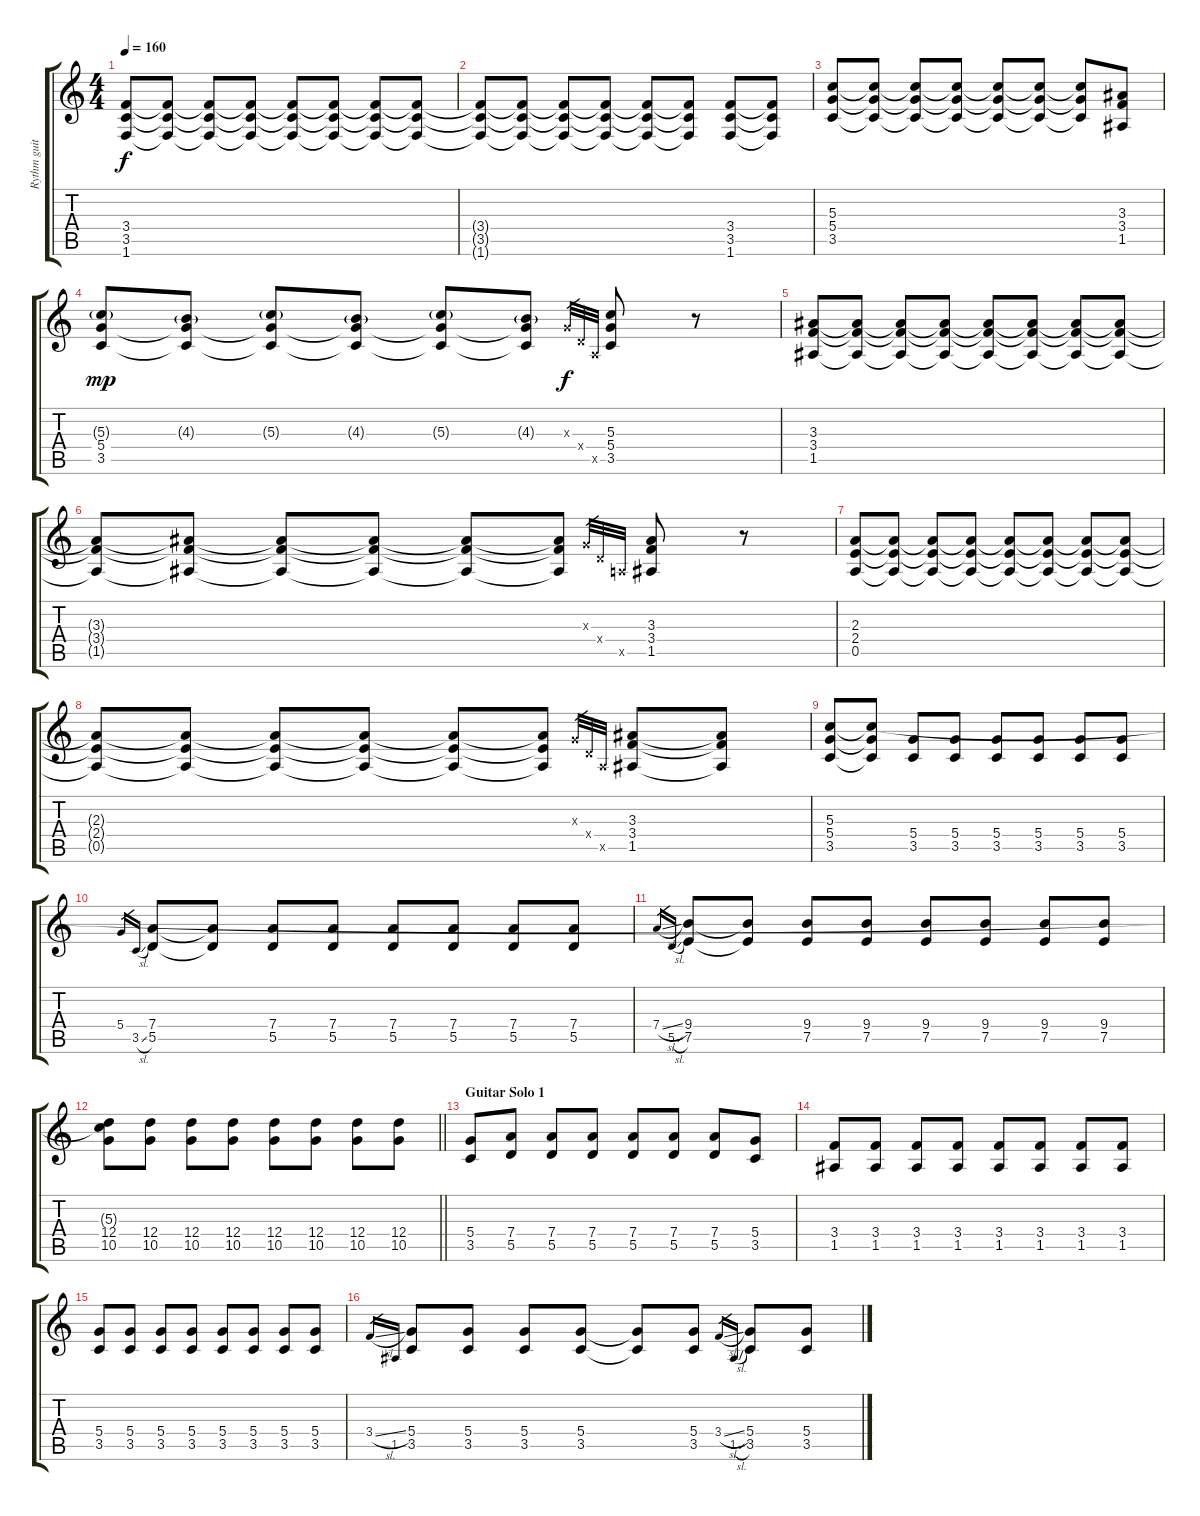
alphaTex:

\track ("Rythm guitar" "Rythm guit") {instrument overdrivenguitar}
\staff {score tabs}
\tuning (E4 B3 G3 D3 A2 E2) {hide}
\ts (4 4)
\tempo 160
\clef g2
\ks c
(3.4 3.5 1.6).8{dy f} (3.4{t} 3.5{t} 1.6{t}).8 (3.4{t} 3.5{t} 1.6{t}).8 (3.4{t} 3.5{t} 1.6{t}).8 (3.4{t} 3.5{t} 1.6{t}).8 (3.4{t} 3.5{t} 1.6{t}).8 (3.4{t} 3.5{t} 1.6{t}).8 (3.4{t} 3.5{t} 1.6{t}).8 |
(3.4{t} 3.5{t} 1.6{t}).8 (3.4{t} 3.5{t} 1.6{t}).8 (3.4{t} 3.5{t} 1.6{t}).8 (3.4{t} 3.5{t} 1.6{t}).8 (3.4{t} 3.5{t} 1.6{t}).8 (3.4{t} 3.5{t} 1.6{t}).8 (3.4 3.5 1.6).8 (3.4{t} 3.5{t} 1.6{t}).8 |
(5.3 5.4 3.5).8 (5.3{t} 5.4{t} 3.5{t}).8 (5.3{t} 5.4{t} 3.5{t}).8 (5.3{t} 5.4{t} 3.5{t}).8 (5.3{t} 5.4{t} 3.5{t}).8 (5.3{t} 5.4{t} 3.5{t}).8 (5.3{t} 5.4{t} 3.5{t}).8 (3.3 3.4 1.5).8 |
(5.3{g} 5.4 3.5).8{dy mp} (4.3{g} 5.4{t} 3.5{t}).8 (5.3{g} 5.4{t} 3.5{t}).8 (4.3{g} 5.4{t} 3.5{t}).8 (5.3{g} 5.4{t} 3.5{t}).8 (4.3{g} 5.4{t} 3.5{t}).8 0.3{x}.32{gr dy f} 0.4{x}.32{gr} 0.5{x}.32{gr} (5.3 5.4 3.5).8 r.8 |
(3.3 3.4 1.5).8 (3.3{t} 3.4{t} 1.5{t}).8 (3.3{t} 3.4{t} 1.5{t}).8 (3.3{t} 3.4{t} 1.5{t}).8 (3.3{t} 3.4{t} 1.5{t}).8 (3.3{t} 3.4{t} 1.5{t}).8 (3.3{t} 3.4{t} 1.5{t}).8 (3.3{t} 3.4{t} 1.5{t}).8 |
(3.3{t} 3.4{t} 1.5{t}).8 (3.3{t} 3.4{t} 1.5{t}).8 (3.3{t} 3.4{t} 1.5{t}).8 (3.3{t} 3.4{t} 1.5{t}).8 (3.3{t} 3.4{t} 1.5{t}).8 (3.3{t} 3.4{t} 1.5{t}).8 0.3{x}.32{gr} 0.4{x}.32{gr} 0.5{x}.32{gr} (3.3 3.4 1.5).8 r.8 |
(2.3 2.4 0.5).8 (2.3{t} 2.4{t} 0.5{t}).8 (2.3{t} 2.4{t} 0.5{t}).8 (2.3{t} 2.4{t} 0.5{t}).8 (2.3{t} 2.4{t} 0.5{t}).8 (2.3{t} 2.4{t} 0.5{t}).8 (2.3{t} 2.4{t} 0.5{t}).8 (2.3{t} 2.4{t} 0.5{t}).8 |
(2.3{t} 2.4{t} 0.5{t}).8 (2.3{t} 2.4{t} 0.5{t}).8 (2.3{t} 2.4{t} 0.5{t}).8 (2.3{t} 2.4{t} 0.5{t}).8 (2.3{t} 2.4{t} 0.5{t}).8 (2.3{t} 2.4{t} 0.5{t}).8 0.3{x}.32{gr} 0.4{x}.32{gr} 0.5{x}.32{gr} (3.3 3.4 1.5).8 (3.3{t} 3.4{t} 1.5{t}).8 |
(5.3 5.4 3.5).8 (5.3{t} 5.4{t} 3.5{t}).8 (5.4 3.5).8 (5.4 3.5).8 (5.4 3.5).8 (5.4 3.5).8 (5.4 3.5).8 (5.4 3.5).8 |
5.4.16{gr} 3.5{sl}.16{gr} (7.4 5.5).8 (7.4{t} 5.5{t}).8 (7.4 5.5).8 (7.4 5.5).8 (7.4 5.5).8 (7.4 5.5).8 (7.4 5.5).8 (7.4 5.5).8 |
7.4{sl}.16{gr} 5.5{sl}.16{gr} (9.4 7.5).8 (9.4{t} 7.5{t}).8 (9.4 7.5).8 (9.4 7.5).8 (9.4 7.5).8 (9.4 7.5).8 (9.4 7.5).8 (9.4 7.5).8 |
\barLineRight lightlight
(5.3{t} 12.4 10.5).8 (12.4 10.5).8 (12.4 10.5).8 (12.4 10.5).8 (12.4 10.5).8 (12.4 10.5).8 (12.4 10.5).8 (12.4 10.5).8 |
\section ("" "Guitar Solo 1")
(5.4 3.5).8 (7.4 5.5).8 (7.4 5.5).8 (7.4 5.5).8 (7.4 5.5).8 (7.4 5.5).8 (7.4 5.5).8 (5.4 3.5).8 |
(3.4 1.5).8 (3.4 1.5).8 (3.4 1.5).8 (3.4 1.5).8 (3.4 1.5).8 (3.4 1.5).8 (3.4 1.5).8 (3.4 1.5).8 |
(5.4 3.5).8 (5.4 3.5).8 (5.4 3.5).8 (5.4 3.5).8 (5.4 3.5).8 (5.4 3.5).8 (5.4 3.5).8 (5.4 3.5).8 |
3.4{sl}.16{gr} 1.5.16{gr} (5.4 3.5).8 (5.4 3.5).8 (5.4 3.5).8 (5.4 3.5).8 (5.4{t} 3.5{t}).8 (5.4 3.5).8 3.4{sl}.16{gr} 1.5{sl}.16{gr} (5.4 3.5).8 (5.4 3.5).8
